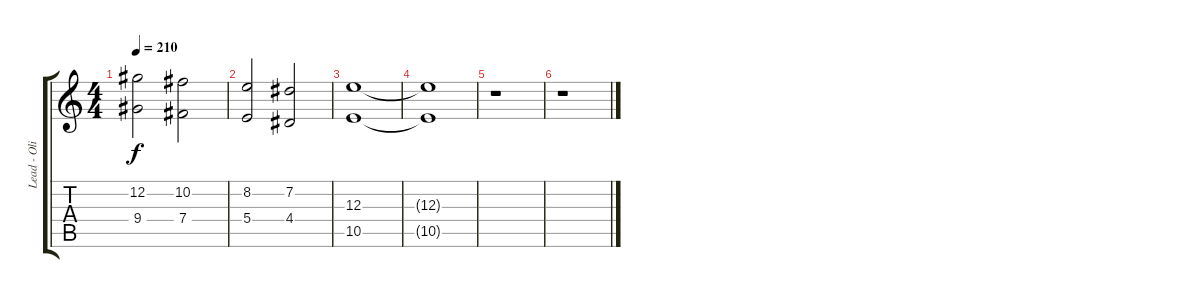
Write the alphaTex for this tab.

\track ("Lead - Oli Herbert" "Lead - Oli") {instrument distortionguitar}
\staff {score tabs}
\tuning (Db4 Ab3 E3 B2 Gb2 Db2) {hide}
\ts (4 4)
\tempo 210
\clef g2
\ks c
(12.2 9.4).2{dy f} (10.2 7.4).2 |
(8.2 5.4).2 (7.2 4.4).2 |
(12.3 10.5).1 |
(12.3{t} 10.5{t}).1 |
r.1 |
r.1
